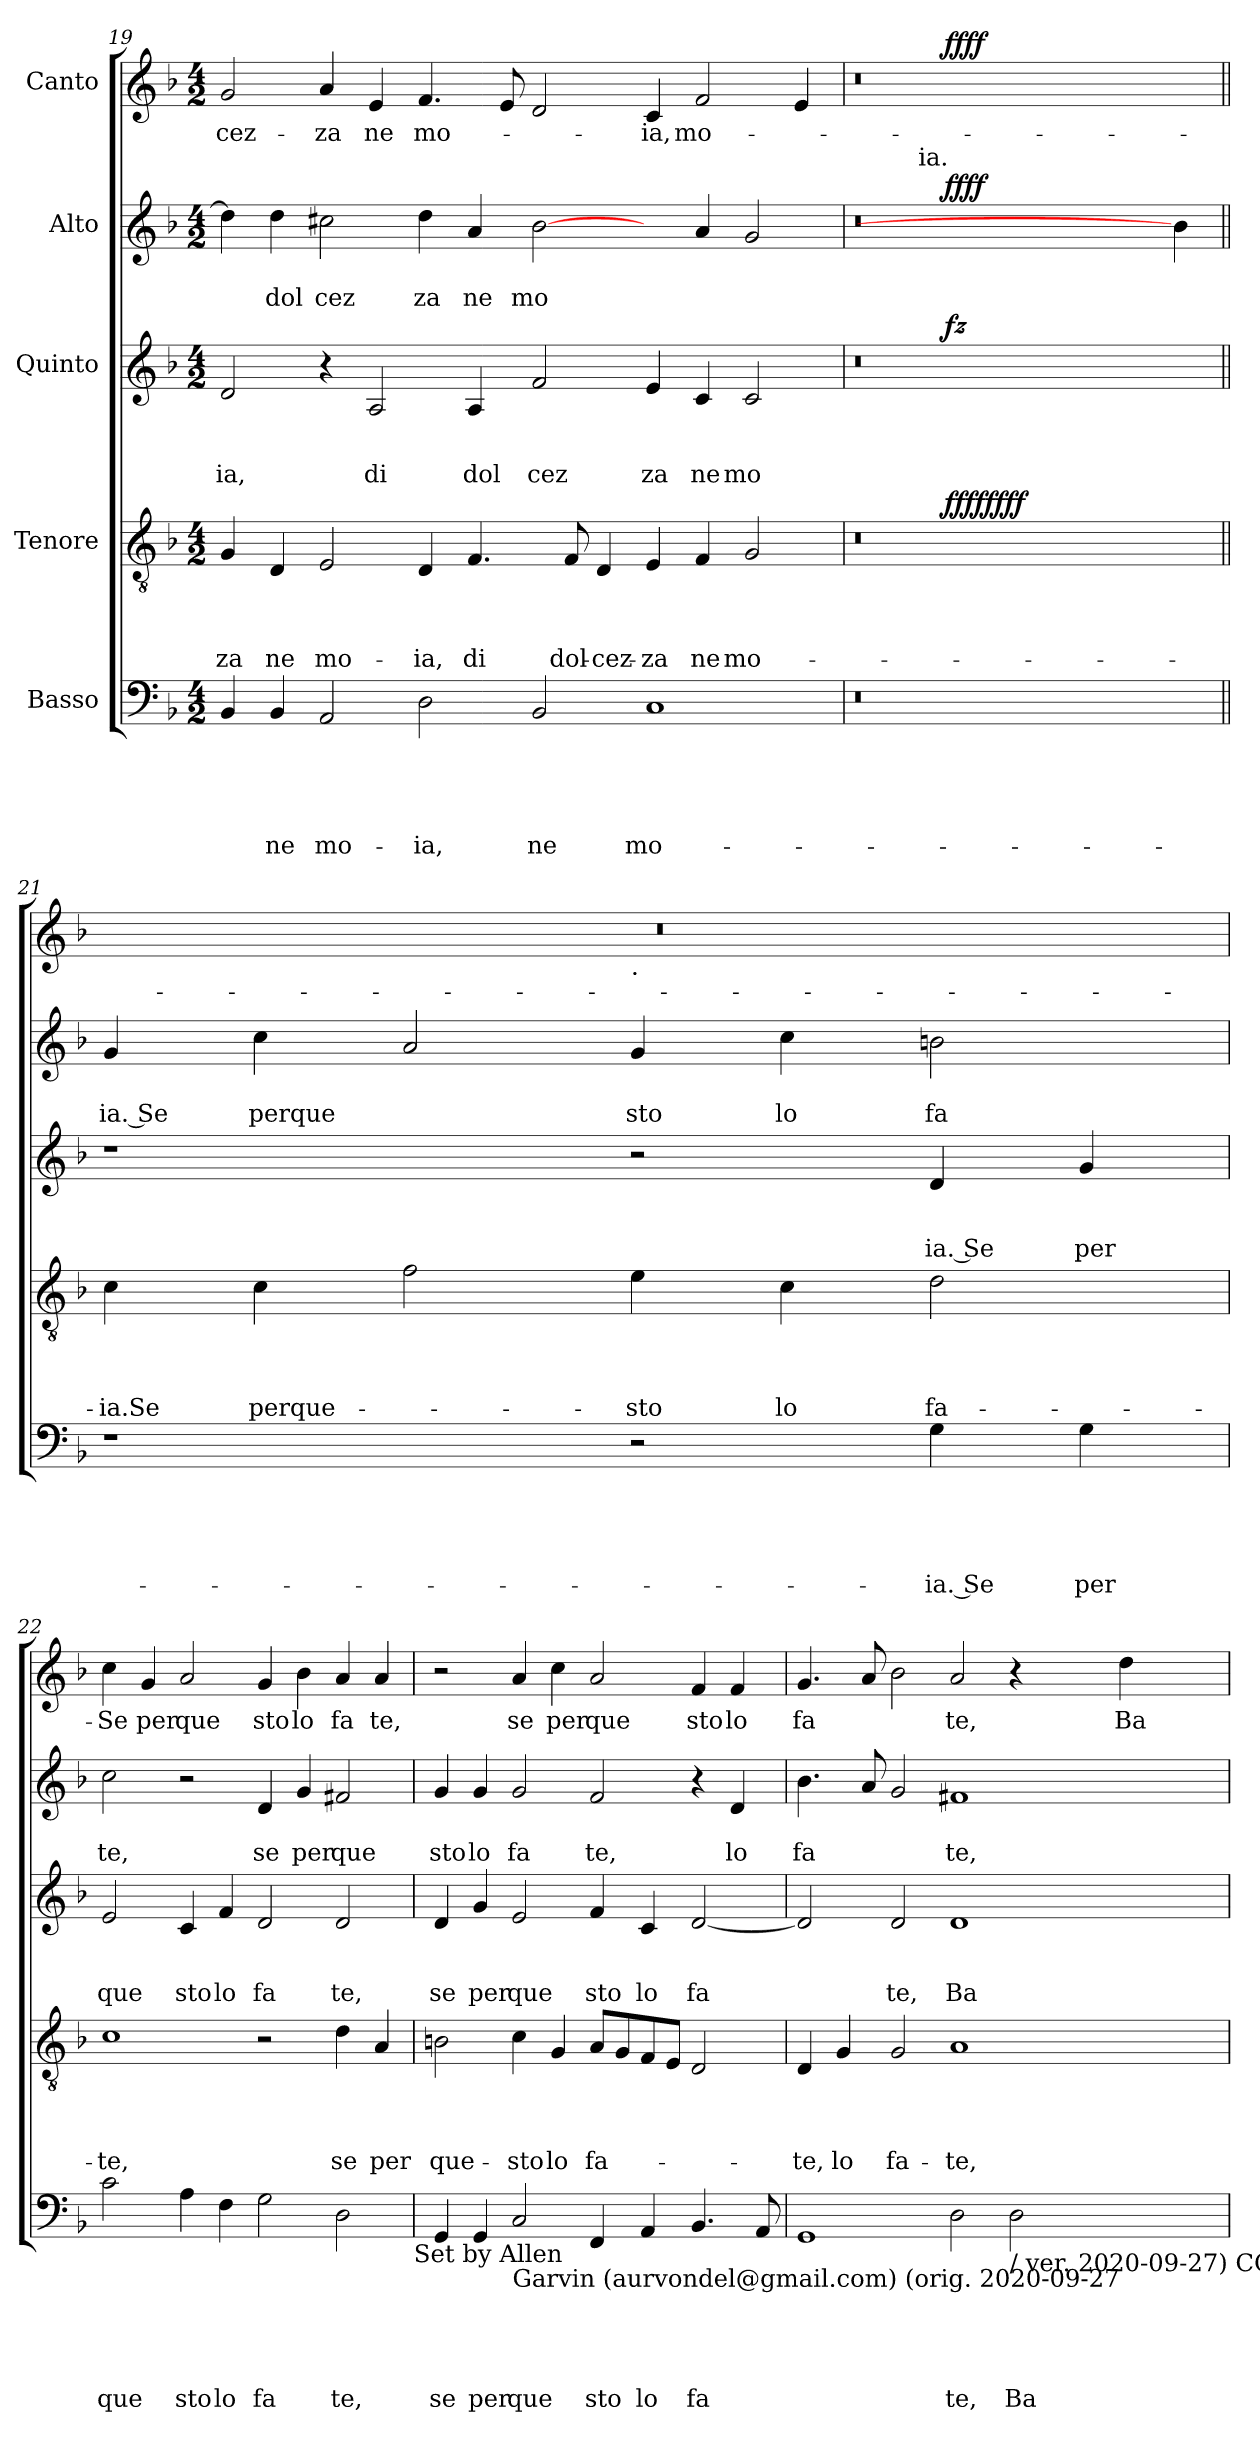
**kern	**text	**text	**text	**text	**text	**kern	**text	**text	**text	**text	**dynam	**kern	**text	**text	**text	**dynam	**kern	**text	**text	**dynam	**kern	**text	**dynam
*part5	*part5	*part5	*part5	*part5	*part5	*part4	*part4	*part4	*part4	*part4	*part4	*part3	*part3	*part3	*part3	*part3	*part2	*part2	*part2	*part2	*part1	*part1	*part1
*staff5	*staff5	*staff5	*staff5	*staff5	*staff5	*staff4	*staff4	*staff4	*staff4	*staff4	*staff4	*staff3	*staff3	*staff3	*staff3	*staff3	*staff2	*staff2	*staff2	*staff2	*staff1	*staff1	*staff1
*I"Basso	*	*	*	*	*	*I"Tenore	*	*	*	*	*	*I"Quinto	*	*	*	*	*I"Alto	*	*	*	*I"Canto	*	*
*clefF4	*	*	*	*	*	*clefGv2	*	*	*	*	*	*clefG2	*	*	*	*	*clefG2	*	*	*	*clefG2	*	*
*k[b-]	*	*	*	*	*	*k[b-]	*	*	*	*	*	*k[b-]	*	*	*	*	*k[b-]	*	*	*	*k[b-]	*	*
*F:	*	*	*	*	*	*F:	*	*	*	*	*	*F:	*	*	*	*	*F:	*	*	*	*F:	*	*
*M4/2	*	*	*	*	*	*M4/2	*	*	*	*	*	*M4/2	*	*	*	*	*M4/2	*	*	*	*M4/2	*	*
=19	=19	=19	=19	=19	=19	=19	=19	=19	=19	=19	=19	=19	=19	=19	=19	=19	=19	=19	=19	=19	=19	=19	=19
!	!	!	!	!	!	!	!	!	!	!LO:LY:b	!	!	!	!	!LO:LY:b	!	!	!	!	!	!	!LO:LY:b	!
4BB-/	.	.	.	.	.	4G/	.	.	.	-za	.	2d/	.	.	ia,	.	4dd\]	.	.	.	2g</	-cez-	.
!	!	!	!	!	!LO:LY:b	!	!	!	!	!LO:LY:b	!	!	!	!	!	!	!	!	!LO:LY:b	!	!	!	!
4BB-/	.	.	.	.	ne	4D/	.	.	.	ne	.	.	.	.	.	.	4dd\	.	dol	.	.	.	.
!	!	!	!	!	!LO:LY:b	!	!	!	!	!LO:LY:b	!	!	!	!	!	!	!	!	!LO:LY:b	!	!	!LO:LY:b	!
2AA/	.	.	.	.	mo-	2E/	.	.	.	mo-	.	4r	.	.	.	.	2cc#X\	.	cez	.	4a/	-za	.
!	!	!	!	!	!	!	!	!	!	!	!	!	!	!	!LO:LY:b	!	!	!	!	!	!	!LO:LY:b	!
.	.	.	.	.	.	.	.	.	.	.	.	2A/	.	.	di	.	.	.	.	.	4e/	ne	.
!	!	!	!	!	!LO:LY:b	!	!	!	!	!LO:LY:b	!	!	!	!	!	!	!	!	!LO:LY:b	!	!	!LO:LY:b	!
2D\	.	.	.	.	-ia,	4D/	.	.	.	-ia,	.	.	.	.	.	.	4dd\	.	za	.	4.f/	mo-	.
!	!	!	!	!	!	!	!	!	!	!LO:LY:b	!	!	!	!	!LO:LY:b	!	!	!	!LO:LY:b	!	!	!	!
.	.	.	.	.	.	4.F/	.	.	.	di	.	4A/	.	.	dol	.	4a/	.	ne	.	.	.	.
.	.	.	.	.	.	.	.	.	.	.	.	.	.	.	.	.	.	.	.	.	8e/	.	.
!	!	!	!	!	!LO:LY:b	!	!	!	!	!	!	!	!	!	!LO:LY:b	!	!	!	!LO:LY:b	!	!	!	!
2BB-/	.	.	.	.	ne	.	.	.	.	.	.	2f/	.	.	cez	.	[2b-\	.	mo	.	2d/	.	.
!	!	!	!	!	!	!	!	!	!	!LO:LY:b	!	!	!	!	!	!	!	!	!	!	!	!	!
.	.	.	.	.	.	8F/	.	.	.	dol-	.	.	.	.	.	.	.	.	.	.	.	.	.
!	!	!	!	!	!	!	!	!	!	!LO:LY:b	!	!	!	!	!	!	!	!	!	!	!	!	!
.	.	.	.	.	.	4D/	.	.	.	-cez-	.	.	.	.	.	.	.	.	.	.	.	.	.
!	!	!	!	!	!LO:LY:b	!	!	!	!	!LO:LY:b	!	!	!	!	!LO:LY:b	!	!	!	!	!	!	!LO:LY:b	!
1C	.	.	.	.	mo-	4E/	.	.	.	-za	.	4e/	.	.	za	.	4ryy	.	.	.	4c/	-ia,	.
!	!	!	!	!	!	!	!	!	!	!LO:LY:b	!	!	!	!	!LO:LY:b	!	!	!	!	!	!	!LO:LY:b	!
.	.	.	.	.	.	4F/	.	.	.	ne	.	4c/	.	.	ne	.	4a/	.	.	.	2f/	mo-	.
!	!	!	!	!	!	!	!	!	!	!LO:LY:b	!	!	!	!	!LO:LY:b	!	!	!	!	!	!	!	!
.	.	.	.	.	.	2G/	.	.	.	mo-	.	2c/	.	.	mo	.	2g/	.	.	.	.	.	.
.	.	.	.	.	.	.	.	.	.	.	.	.	.	.	.	.	.	.	.	.	4e/	.	.
=20	=20	=20	=20	=20	=20	=20	=20	=20	=20	=20	=20	=20	=20	=20	=20	=20	=20	=20	=20	=20	=20	=20	=20
*	*	*	*	*	*	*^	*	*	*	*	*	*^	*	*	*	*	*^	*	*	*	*^	*	*
*	*	*	*	*	*	*	*	*	*	*	*	*	*	*	*	*	*	*	*	*^	*	*	*	*	*	*	*
0r	.	.	.	.	.	0r	4.ryy	.	.	.	.	.	0r	4.ryy	.	.	.	.	0r	4.ryy	4ryy	.	.	.	0r	4.ryy	.	.
.	.	.	.	.	.	.	.	.	.	.	.	.	.	.	.	.	.	.	.	.	32ryy	.	.	.	.	.	.	.
!	!	!	!	!	!	!	!	!	!	!	!	!	!	!	!	!	!	!	!	!	!LO:TX:a:t=ia.	!	!	!	!	!	!	!
.	.	.	.	.	.	.	.	.	.	.	.	.	.	.	.	.	.	.	.	.	1ryy	.	.	.	.	.	.	.
!	!	!	!	!	!	!	!	!	!	!	!	!LO:DY:b	!	!	!	!	!	!	!	!	!	!	!	!	!	!	!	!
!	!	!	!	!	!	!	!	!	!	!	!	!LO:DY:n=1:b	!	!	!	!	!	!LO:DY:b	!	!	!	!	!	!LO:DY:b	!	!	!	!LO:DY:b
.	.	.	.	.	.	.	1...ryy	.	.	.	.	ffff ffff	.	1...ryy	.	.	.	fz	.	1...ryy	.	.	.	ffff	.	1...ryy	.	ffff
.	.	.	.	.	.	.	.	.	.	.	.	.	.	.	.	.	.	.	.	.	2ryy	.	.	.	.	.	.	.
.	.	.	.	.	.	.	.	.	.	.	.	.	.	.	.	.	.	.	.	.	4...ryy	.	.	.	.	.	.	.
4ryy	.	.	.	.	.	4ryy	.	.	.	.	.	.	4ryy	.	.	.	.	.	4b-\]	.	.	.	.	.	4ryy	.	.	.
=21||	=21||	=21||	=21||	=21||	=21||	=21||	=21||	=21||	=21||	=21||	=21||	=21||	=21||	=21||	=21||	=21||	=21||	=21||	=21||	=21||	=21||	=21||	=21||	=21||	=21||	=21||	=21||	=21||
!	!	!	!	!	!	!	!	!	!	!	!LO:LY:b:rj	!	!	!	!	!	!	!	!	!	!	!	!LO:LY:b:rj	!	!	!	!	!
*	*	*	*	*	*	*v	*v	*	*	*	*	*	*	*	*	*	*	*	*v	*v	*v	*	*	*	*	*	*	*
*	*	*	*	*	*	*	*	*	*	*	*	*v	*v	*	*	*	*	*	*	*	*	*	*	*	*
1r	.	.	.	.	.	4c\	.	.	.	-ia.Se	.	1r	.	.	.	.	4g/	.	ia. Se	.	0r	1ryy	.	.
!	!	!	!	!	!	!	!	!	!	!LO:LY:b	!	!	!	!	!	!	!	!	!LO:LY:b	!	!	!	!	!
.	.	.	.	.	.	4c\	.	.	.	perque-	.	.	.	.	.	.	4cc\	.	perque	.	.	.	.	.
.	.	.	.	.	.	2f\	.	.	.	.	.	.	.	.	.	.	2a/	.	.	.	.	.	.	.
!	!	!	!	!	!	!	!	!	!	!	!	!	!	!	!	!	!	!	!	!	!	!LO:TX:b:t=.	!	!
!	!	!	!	!	!	!	!	!	!	!LO:LY:b	!	!	!	!	!	!	!	!	!LO:LY:b	!	!	!	!	!
2r	.	.	.	.	.	4e\	.	.	.	-sto	.	2r	.	.	.	.	4g/	.	sto	.	.	1ryy	.	.
!	!	!	!	!	!	!	!	!	!	!LO:LY:b	!	!	!	!	!	!	!	!	!LO:LY:b	!	!	!	!	!
.	.	.	.	.	.	4c\	.	.	.	lo	.	.	.	.	.	.	4cc\	.	lo	.	.	.	.	.
!	!	!	!	!	!LO:LY:b:rj	!	!	!	!	!LO:LY:b	!	!	!	!	!LO:LY:b:rj	!	!	!	!LO:LY:b	!	!	!	!	!
4G\	.	.	.	.	-ia. Se	2d\	.	.	.	fa-	.	4d/	.	.	ia. Se	.	2bn\	.	fa	.	.	.	.	.
!	!	!	!	!	!LO:LY:b	!	!	!	!	!	!	!	!	!	!LO:LY:b	!	!	!	!	!	!	!	!	!
4G\	.	.	.	.	per	.	.	.	.	.	.	4g/	.	.	per	.	.	.	.	.	.	.	.	.
!!LO:LB:g=z
=22	=22	=22	=22	=22	=22	=22	=22	=22	=22	=22	=22	=22	=22	=22	=22	=22	=22	=22	=22	=22	=22	=22	=22	=22
!	!	!	!	!	!LO:LY:b	!	!	!	!	!LO:LY:b	!	!	!	!	!LO:LY:b	!	!	!	!LO:LY:b	!	!	!	!LO:LY:b	!
*	*	*	*	*	*	*	*	*	*	*	*	*	*	*	*	*	*	*	*	*	*v	*v	*	*
2c\	.	.	.	.	que	1c	.	.	.	-te,	.	2e/	.	.	que	.	2cc\	.	te,	.	4cc\	-Se	.
!	!	!	!	!	!	!	!	!	!	!	!	!	!	!	!	!	!	!	!	!	!	!LO:LY:b	!
.	.	.	.	.	.	.	.	.	.	.	.	.	.	.	.	.	.	.	.	.	4g/	per	.
!	!	!	!	!	!LO:LY:b	!	!	!	!	!	!	!	!	!	!LO:LY:b	!	!	!	!	!	!	!LO:LY:b	!
4A\	.	.	.	.	sto	.	.	.	.	.	.	4c/	.	.	sto	.	2r	.	.	.	2a/	que	.
!	!	!	!	!	!LO:LY:b	!	!	!	!	!	!	!	!	!	!LO:LY:b	!	!	!	!	!	!	!	!
4F\	.	.	.	.	lo	.	.	.	.	.	.	4f/	.	.	lo	.	.	.	.	.	.	.	.
!	!	!	!	!	!LO:LY:b	!	!	!	!	!	!	!	!	!	!LO:LY:b	!	!	!	!LO:LY:b	!	!	!LO:LY:b	!
2G\	.	.	.	.	fa	2r	.	.	.	.	.	2d/	.	.	fa	.	4d/	.	se	.	4g/	sto	.
!	!	!	!	!	!	!	!	!	!	!	!	!	!	!	!	!	!	!	!LO:LY:b	!	!	!LO:LY:b	!
.	.	.	.	.	.	.	.	.	.	.	.	.	.	.	.	.	4g/	.	per	.	4b-\	lo	.
!	!	!	!	!	!LO:LY:b	!	!	!	!	!LO:LY:b	!	!	!	!	!LO:LY:b	!	!	!	!LO:LY:b	!	!	!LO:LY:b	!
2D\	.	.	.	.	te,	4d\	.	.	.	se	.	2d/	.	.	te,	.	2f#X/	.	que	.	4a/	fa	.
!	!	!	!	!	!	!	!	!	!	!LO:LY:b	!	!	!	!	!	!	!	!	!	!	!	!LO:LY:b	!
.	.	.	.	.	.	4A/	.	.	.	per	.	.	.	.	.	.	.	.	.	.	4a/	te,	.
!LO:TX:b:t=Set by Allen	!	!	!	!	!	!	!	!	!	!	!	!	!	!	!	!	!	!	!	!	!	!	!
=23	=23	=23	=23	=23	=23	=23	=23	=23	=23	=23	=23	=23	=23	=23	=23	=23	=23	=23	=23	=23	=23	=23	=23
!	!	!	!	!	!LO:LY:b	!	!	!	!	!LO:LY:b	!	!	!	!	!LO:LY:b	!	!	!	!LO:LY:b	!	!	!	!
4GG/	.	.	.	.	se	2Bn\	.	.	.	que-	.	4d/	.	.	se	.	4g/	.	sto	.	2r	.	.
!	!	!	!	!	!LO:LY:b	!	!	!	!	!	!	!	!	!	!LO:LY:b	!	!	!	!LO:LY:b	!	!	!	!
4GG/	.	.	.	.	per	.	.	.	.	.	.	4g/	.	.	per	.	4g/	.	lo	.	.	.	.
!LO:TX:b:t=Garvin (aurvondel@gmail.com) (orig. 2020-09-27	!	!	!	!	!	!	!	!	!	!	!	!	!	!	!	!	!	!	!	!	!	!	!
!	!	!	!	!	!LO:LY:b	!	!	!	!	!LO:LY:b	!	!	!	!	!LO:LY:b	!	!	!	!LO:LY:b	!	!	!LO:LY:b	!
2C/	.	.	.	.	que	4c\	.	.	.	-sto	.	2e/	.	.	que	.	2g/	.	fa	.	4a/	se	.
!	!	!	!	!	!	!	!	!	!	!LO:LY:b	!	!	!	!	!	!	!	!	!	!	!	!LO:LY:b	!
.	.	.	.	.	.	4G/	.	.	.	lo	.	.	.	.	.	.	.	.	.	.	4cc\	per	.
!	!	!	!	!	!LO:LY:b	!	!	!	!	!LO:LY:b	!	!	!	!	!LO:LY:b	!	!	!	!LO:LY:b	!	!	!LO:LY:b	!
4FF/	.	.	.	.	sto	8A/L	.	.	.	fa-	.	4f/	.	.	sto	.	2f/	.	te,	.	2a/	que	.
.	.	.	.	.	.	8G/	.	.	.	.	.	.	.	.	.	.	.	.	.	.	.	.	.
!	!	!	!	!	!LO:LY:b	!	!	!	!	!	!	!	!	!	!LO:LY:b	!	!	!	!	!	!	!	!
4AA/	.	.	.	.	lo	8F/	.	.	.	.	.	4c/	.	.	lo	.	.	.	.	.	.	.	.
.	.	.	.	.	.	8E/J	.	.	.	.	.	.	.	.	.	.	.	.	.	.	.	.	.
!	!	!	!	!	!LO:LY:b	!	!	!	!	!	!	!	!	!	!LO:LY:b	!	!	!	!	!	!	!LO:LY:b	!
4.BB-/	.	.	.	.	fa	2D/	.	.	.	.	.	[<2d/	.	.	fa	.	4r	.	.	.	4f/	sto	.
!	!	!	!	!	!	!	!	!	!	!	!	!	!	!	!	!	!	!	!LO:LY:b	!	!	!LO:LY:b	!
.	.	.	.	.	.	.	.	.	.	.	.	.	.	.	.	.	4d/	.	lo	.	4f/	lo	.
8AA/	.	.	.	.	.	.	.	.	.	.	.	.	.	.	.	.	.	.	.	.	.	.	.
=24	=24	=24	=24	=24	=24	=24	=24	=24	=24	=24	=24	=24	=24	=24	=24	=24	=24	=24	=24	=24	=24	=24	=24
!	!	!	!	!	!	!	!	!	!	!LO:LY:b	!	!	!	!	!	!	!	!	!LO:LY:b	!	!	!LO:LY:b	!
1GG	.	.	.	.	.	4D/	.	.	.	-te,	.	2d/]	.	.	.	.	4.b-\	.	fa	.	4.g/	fa	.
!	!	!	!	!	!	!	!	!	!	!LO:LY:b	!	!	!	!	!	!	!	!	!	!	!	!	!
.	.	.	.	.	.	4G/	.	.	.	lo	.	.	.	.	.	.	.	.	.	.	.	.	.
.	.	.	.	.	.	.	.	.	.	.	.	.	.	.	.	.	8a/	.	.	.	8a/	.	.
!	!	!	!	!	!	!	!	!	!	!LO:LY:b	!	!	!	!	!LO:LY:b	!	!	!	!	!	!	!	!
.	.	.	.	.	.	2G/	.	.	.	fa-	.	2d/	.	.	te,	.	2g/	.	.	.	2b-\	.	.
!	!	!	!	!	!LO:LY:b	!	!	!	!	!LO:LY:b	!	!	!	!	!LO:LY:b	!	!	!	!LO:LY:b	!	!	!LO:LY:b	!
2D\	.	.	.	.	te,	1A	.	.	.	-te,	.	1d	.	.	Ba	.	1f#X	.	te,	.	2a/	te,	.
!LO:TX:b:t=/ ver. 2020-09-27) CC	!	!	!	!	!	!	!	!	!	!	!	!	!	!	!	!	!	!	!	!	!	!	!
!	!	!	!	!	!LO:LY:b	!	!	!	!	!	!	!	!	!	!	!	!	!	!	!	!	!	!
2D\	.	.	.	.	Ba	.	.	.	.	.	.	.	.	.	.	.	.	.	.	.	4r	.	.
!	!	!	!	!	!	!	!	!	!	!	!	!	!	!	!	!	!	!	!	!	!	!LO:LY:b	!
.	.	.	.	.	.	.	.	.	.	.	.	.	.	.	.	.	.	.	.	.	4dd\	Ba	.
=	=	=	=	=	=	=	=	=	=	=	=	=	=	=	=	=	=	=	=	=	=	=	=
*-	*-	*-	*-	*-	*-	*-	*-	*-	*-	*-	*-	*-	*-	*-	*-	*-	*-	*-	*-	*-	*-	*-	*-
